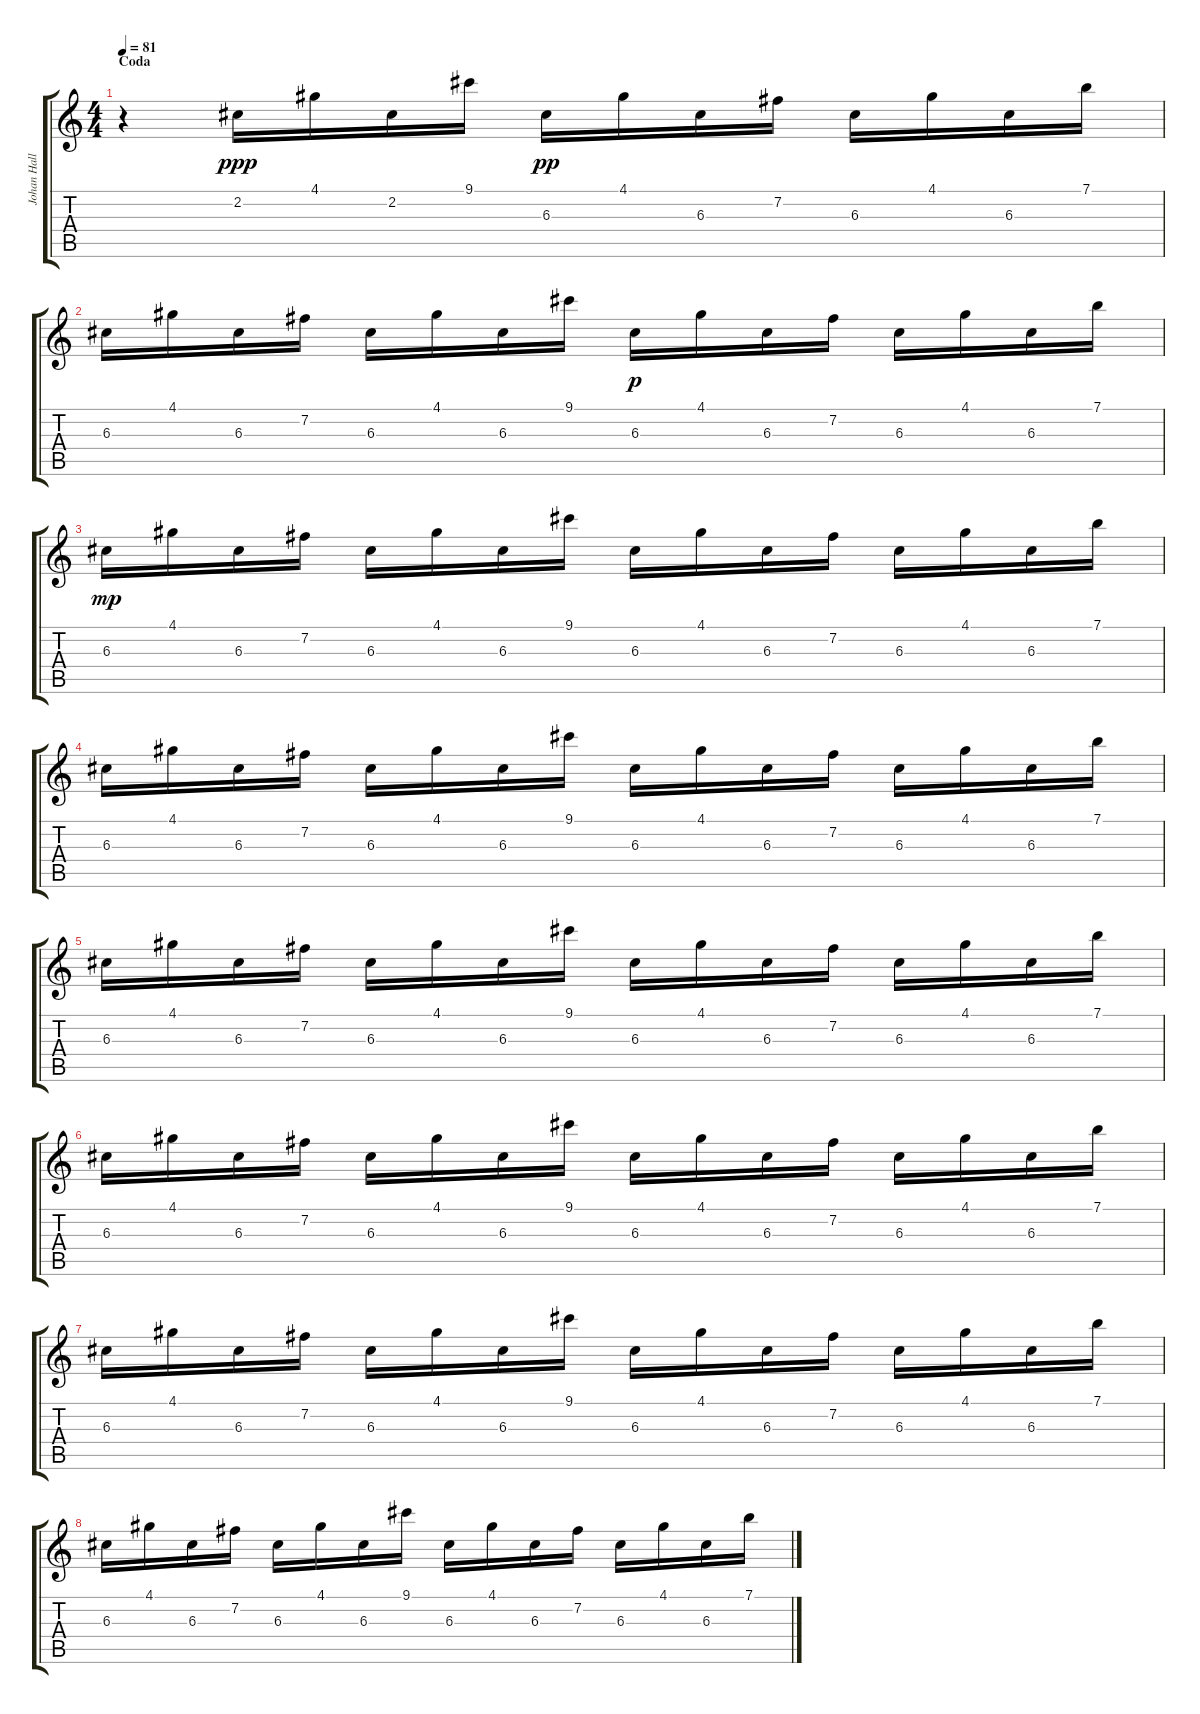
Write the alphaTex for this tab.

\track ("Johan Hallgren - guitar" "Johan Hall") {instrument acousticguitarsteel}
\staff {score tabs}
\tuning (E4 B3 G3 D3 A2 E2) {hide}
\ts (4 4)
\section ("" "Coda")
\tempo 81
\clef g2
\ks c
r.4{dy f instrument electricguitarclean} 2.2.16{dy ppp} 4.1.16 2.2.16 9.1.16 6.3.16{dy pp} 4.1.16 6.3.16 7.2.16 6.3.16 4.1.16 6.3.16 7.1.16 |
6.3.16 4.1.16 6.3.16 7.2.16 6.3.16 4.1.16 6.3.16 9.1.16 6.3.16{dy p} 4.1.16 6.3.16 7.2.16 6.3.16 4.1.16 6.3.16 7.1.16 |
6.3.16{dy mp} 4.1.16 6.3.16 7.2.16 6.3.16 4.1.16 6.3.16 9.1.16 6.3.16 4.1.16 6.3.16 7.2.16 6.3.16 4.1.16 6.3.16 7.1.16 |
6.3.16 4.1.16 6.3.16 7.2.16 6.3.16 4.1.16 6.3.16 9.1.16 6.3.16 4.1.16 6.3.16 7.2.16 6.3.16 4.1.16 6.3.16 7.1.16 |
6.3.16 4.1.16 6.3.16 7.2.16 6.3.16 4.1.16 6.3.16 9.1.16 6.3.16 4.1.16 6.3.16 7.2.16 6.3.16 4.1.16 6.3.16 7.1.16 |
6.3.16 4.1.16 6.3.16 7.2.16 6.3.16 4.1.16 6.3.16 9.1.16 6.3.16 4.1.16 6.3.16 7.2.16 6.3.16 4.1.16 6.3.16 7.1.16 |
6.3.16 4.1.16 6.3.16 7.2.16 6.3.16 4.1.16 6.3.16 9.1.16 6.3.16 4.1.16 6.3.16 7.2.16 6.3.16 4.1.16 6.3.16 7.1.16 |
6.3.16 4.1.16 6.3.16 7.2.16 6.3.16 4.1.16 6.3.16 9.1.16 6.3.16 4.1.16 6.3.16 7.2.16 6.3.16 4.1.16 6.3.16 7.1.16
